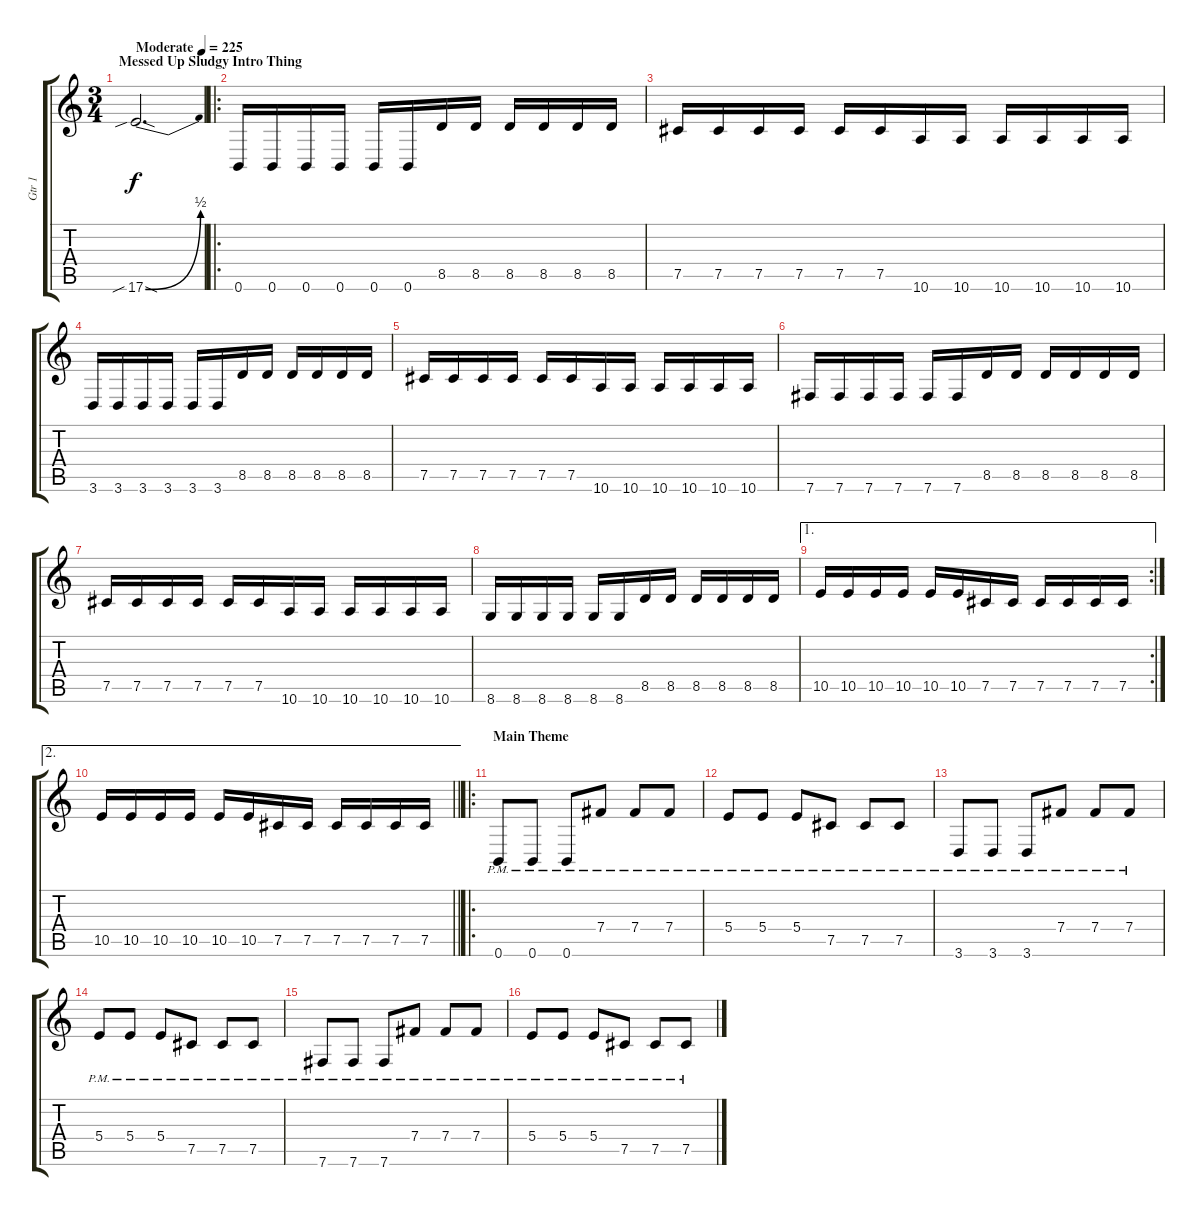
\track ("Gtr 1" "Gtr 1") {instrument distortionguitar}
\staff {score tabs}
\tuning (Db4 Ab3 E3 B2 Gb2 B1) {hide}
\ts (3 4)
\section ("" "Messed Up Sludgy Intro Thing")
\tempo (225 "Moderate")
\clef g2
\ks c
17.6{be (bend 0 0 60 2) sib sod}.2{d dy f volume 7 balance 8 instrument overdrivenguitar} |
\ro
0.6.16 0.6.16 0.6.16 0.6.16 0.6.16 0.6.16 8.5.16 8.5.16 8.5.16 8.5.16 8.5.16 8.5.16 |
7.5.16 7.5.16 7.5.16 7.5.16 7.5.16 7.5.16 10.6.16 10.6.16 10.6.16 10.6.16 10.6.16 10.6.16 |
3.6.16 3.6.16 3.6.16 3.6.16 3.6.16 3.6.16 8.5.16 8.5.16 8.5.16 8.5.16 8.5.16 8.5.16 |
7.5.16 7.5.16 7.5.16 7.5.16 7.5.16 7.5.16 10.6.16 10.6.16 10.6.16 10.6.16 10.6.16 10.6.16 |
7.6.16 7.6.16 7.6.16 7.6.16 7.6.16 7.6.16 8.5.16 8.5.16 8.5.16 8.5.16 8.5.16 8.5.16 |
7.5.16 7.5.16 7.5.16 7.5.16 7.5.16 7.5.16 10.6.16 10.6.16 10.6.16 10.6.16 10.6.16 10.6.16 |
8.6.16 8.6.16 8.6.16 8.6.16 8.6.16 8.6.16 8.5.16 8.5.16 8.5.16 8.5.16 8.5.16 8.5.16 |
\ae 1
\rc 2
10.5.16 10.5.16 10.5.16 10.5.16 10.5.16 10.5.16 7.5.16 7.5.16 7.5.16 7.5.16 7.5.16 7.5.16 |
\ae 2
\barLineRight lightlight
10.5.16 10.5.16 10.5.16 10.5.16 10.5.16 10.5.16 7.5.16 7.5.16 7.5.16 7.5.16 7.5.16 7.5.16 |
\ro
\section ("" "Main Theme")
0.6{pm}.8{volume 11 balance 0 instrument distortionguitar} 0.6{pm}.8 0.6{pm}.8 7.4{pm}.8 7.4{pm}.8 7.4{pm}.8 |
5.4{pm}.8 5.4{pm}.8 5.4{pm}.8 7.5{pm}.8 7.5{pm}.8 7.5{pm}.8 |
3.6{pm}.8 3.6{pm}.8 3.6{pm}.8 7.4{pm}.8 7.4{pm}.8 7.4{pm}.8 |
5.4{pm}.8 5.4{pm}.8 5.4{pm}.8 7.5{pm}.8 7.5{pm}.8 7.5{pm}.8 |
7.6{pm}.8 7.6{pm}.8 7.6{pm}.8 7.4{pm}.8 7.4{pm}.8 7.4{pm}.8 |
5.4{pm}.8 5.4{pm}.8 5.4{pm}.8 7.5{pm}.8 7.5{pm}.8 7.5{pm}.8
